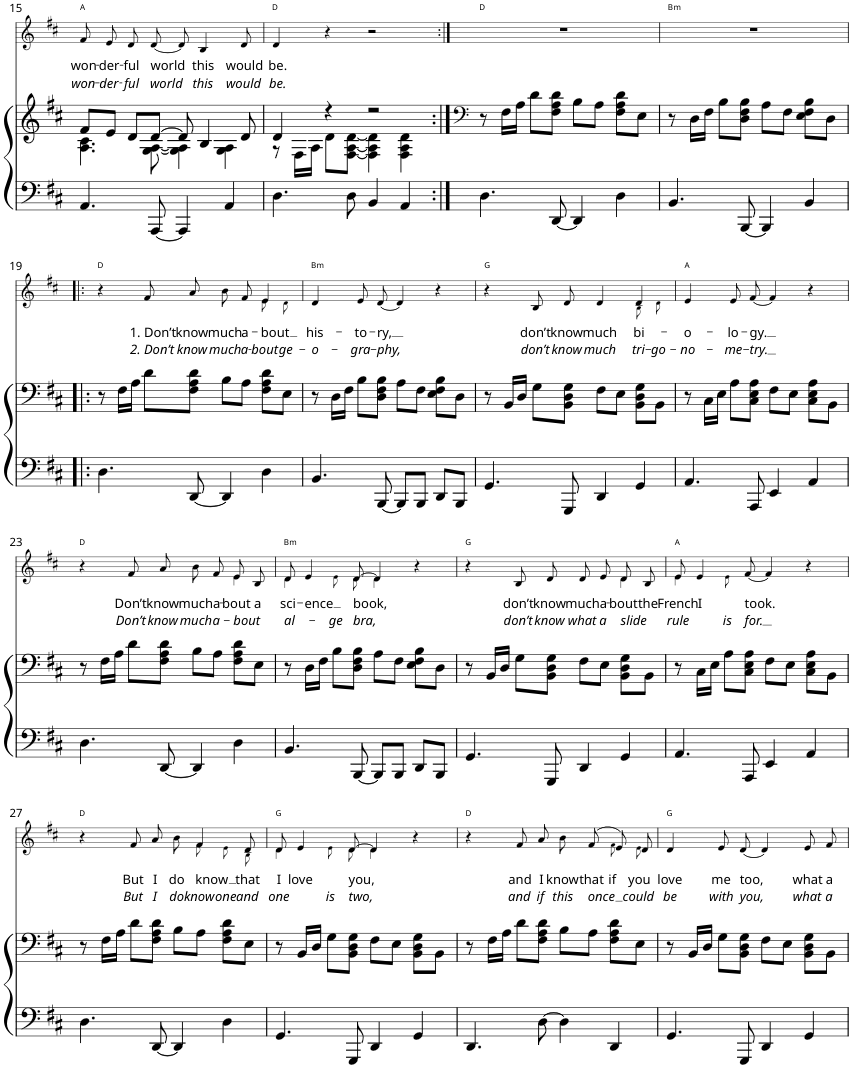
**kern	**kern	**kern	**text	**text	**harte
*part2	*part2	*part1	*part1	*part1	*part1
*staff3	*staff2	*staff1	*staff1	*staff1	*
*I"Piano	*	*I"P1	*	*	*
*I'Pno	*	*	*	*	*
!!LO:PB:g=z
*clefF4	*clefG2	*clefG2	*	*	*
*k[f#c#]	*k[f#c#]	*k[f#c#]	*	*	*
*D:	*D:	*D:	*	*	*
*M4/4	*M4/4	*M4/4	*	*	*
*met(c)	*met(c)	*met(c)	*	*	*
=15	=15	=15	=15	=15	=15
*	*^	*	*	*	*
!	!	!	!	!LO:LY:b	!LO:LY:b	!
4.AA/	8f#/L	4.A\ 4.c#\	8f#/L	won-	won-	A:maj
!	!	!	!	!LO:LY:b	!LO:LY:b	!
.	8e/J	.	8e/J	-der-	-der-	.
!	!	!	!	!LO:LY:b	!LO:LY:b	!
.	8d/L	.	8d/L	-ful	-ful	.
!	!	!	!	!LO:LY:b	!LO:LY:b	!
[8AAA/	[8d/J	[8G\ [8A\	[8d/J	world	world	.
4AAA/]	8d/]	4G\] 4A\]	8d/]	.	.	.
!	!	!	!	!LO:LY:b	!LO:LY:b	!
.	4B/	.	4B/	this	this	.
4AA/	.	4G\ 4A\	.	.	.	.
!	!	!	!	!LO:LY:b	!LO:LY:b	!
.	8d/	.	8d/	would	would	.
=16	=16	=16	=16	=16	=16	=16
!	!	!	!	!LO:LY:b	!LO:LY:b	!
4.D\	4d/	8r	4d/	be.	be.	D:maj
.	.	16F#\LL	.	.	.	.
.	.	16A\JJ	.	.	.	.
.	4r	8d\L	4r	.	.	.
8D\	.	[8F#\ [8A\ [8d\J	.	.	.	.
4BB/	2r	4F#\] 4A\] 4d\]	2r	.	.	.
4AA/	.	4F#\ 4A\ 4d\	.	.	.	.
*	*v	*v	*	*	*	*
=17:|!	=17:|!	=17:|!	=17:|!	=17:|!	=17:|!
*	*clefF4	*	*	*	*
4.D\	8r	1r	.	.	D:maj
.	16F#\LL	.	.	.	.
.	16A\JJ	.	.	.	.
.	8d\L	.	.	.	.
[8DD/	8F#\ 8A\ 8d\J	.	.	.	.
4DD/]	8B\L	.	.	.	.
.	8A\J	.	.	.	.
4D\	8F#\ 8A\ 8d\L	.	.	.	.
.	8E\J	.	.	.	.
=18	=18	=18	=18	=18	=18
!	!	!	!	!	!LO:H:kt=m
4.BB/	8r	1r	.	.	B:min
.	16D\LL	.	.	.	.
.	16F#\JJ	.	.	.	.
.	8B\L	.	.	.	.
[8BBB/	8D\ 8F#\ 8B\J	.	.	.	.
4BBB/]	8A\L	.	.	.	.
.	8F#\J	.	.	.	.
4BB/	8E\ 8F#\ 8B\L	.	.	.	.
.	8D\J	.	.	.	.
!!LO:LB:g=z
=19!|:	=19!|:	=19!|:	=19!|:	=19!|:	=19!|:
*	*	*^	*	*	*
4.D\	8r	4r	2.ryy	.	.	D:maj
.	16F#\LL	.	.	.	.	.
.	16A\JJ	.	.	.	.	.
!	!	!	!	!LO:LY:b	!LO:LY:b	!
.	8d\L	8f#/L	.	1. Don’t	2. Don’t	.
!	!	!	!	!LO:LY:b	!LO:LY:b	!
[8DD/	8F#\ 8A\ 8d\J	8a/J	.	know	know	.
!	!	!	!	!LO:LY:b	!LO:LY:b	!
4DD/]	8B\L	8b/L	.	much	much	.
!	!	!	!	!LO:LY:b	!LO:LY:b	!
.	8A\J	8f#/J	.	a-	a-	.
!	!	!	!	!LO:LY:b	!LO:LY:b	!
4D\	8F#\ 8A\ 8d\L	4e/	8e!\L	-bout	-bout	.
!	!	!	!	!	!LO:LY:b	!
.	8E\J	.	8d!\J	.	ge-	.
=20	=20	=20	=20	=20	=20	=20
!	!	!	!	!LO:LY:b	!LO:LY:b	!LO:H:kt=m
*	*	*v	*v	*	*	*
4.BB/	8r	4d/	his-	o-	B:min
.	16D\LL	.	.	.	.
.	16F#\JJ	.	.	.	.
!	!	!	!LO:LY:b	!LO:LY:b	!
.	8B\L	8e/L	-to-	-gra-	.
!	!	!	!LO:LY:b	!LO:LY:b	!
[8BBB/	8D\ 8F#\ 8B\J	[8d/J	-ry,	-phy,	.
8BBB/L]	8A\L	4d/]	.	.	.
8BBB/J	8F#\J	.	.	.	.
8DD/L	8E\ 8F#\ 8B\L	4r	.	.	.
8BBB/J	8D\J	.	.	.	.
=21	=21	=21	=21	=21	=21
*	*	*^	*	*	*
4.GG/	8r	4r	2.ryy	.	.	G:maj
.	16BB/LL	.	.	.	.	.
.	16D/JJ	.	.	.	.	.
!	!	!	!	!LO:LY:b	!LO:LY:b	!
.	8G\L	8B/L	.	don’t	don’t	.
!	!	!	!	!LO:LY:b	!LO:LY:b	!
8GGG/	8BB\ 8D\ 8G\J	8d/J	.	know	know	.
!	!	!	!	!LO:LY:b	!LO:LY:b	!
4DD/	8F#\L	4d/	.	much	much	.
.	8E\J	.	.	.	.	.
!	!	!	!	!LO:LY:b	!LO:LY:b	!
4GG/	8BB\ 8D\ 8G\L	4d/	8B!\L	bi-	tri-	.
!	!	!	!	!	!LO:LY:b	!
.	8BB\J	.	8d!\J	.	go-	.
=22	=22	=22	=22	=22	=22	=22
!	!	!	!	!LO:LY:b	!LO:LY:b	!
*	*	*v	*v	*	*	*
4.AA/	8r	4e/	-o-	-no-	A:maj
.	16C#\LL	.	.	.	.
.	16E\JJ	.	.	.	.
!	!	!	!LO:LY:b	!LO:LY:b	!
.	8A\L	8e/L	-lo-	-me-	.
!	!	!	!LO:LY:b	!LO:LY:b	!
8AAA/	8C#\ 8E\ 8A\J	[8f#/J	-gy.	-try.	.
4EE/	8F#\L	4f#/]	.	.	.
.	8E\J	.	.	.	.
4AA/	8C#\ 8E\ 8A\L	4r	.	.	.
.	8BB\J	.	.	.	.
!!LO:LB:g=z
=23	=23	=23	=23	=23	=23
*	*	*^	*	*	*
4.D\	8r	4r	2.ryy	.	.	D:maj
.	16F#\LL	.	.	.	.	.
.	16A\JJ	.	.	.	.	.
!	!	!	!	!LO:LY:b	!LO:LY:b	!
.	8d\L	8f#/L	.	Don’t	Don’t	.
!	!	!	!	!LO:LY:b	!LO:LY:b	!
[8DD/	8F#\ 8A\ 8d\J	8a/J	.	know	know	.
!	!	!	!	!LO:LY:b	!LO:LY:b	!
4DD/]	8B\L	8b/L	.	much	much	.
!	!	!	!	!LO:LY:b	!LO:LY:b	!
.	8A\J	8f#/J	.	a-	a-	.
!	!	!	!	!LO:LY:b	!LO:LY:b	!
4D\	8F#\ 8A\ 8d\L	8e/L	4e!\	-bout	-bout	.
!	!	!	!	!LO:LY:b	!	!
.	8E\J	8B/J	.	a	.	.
=24	=24	=24	=24	=24	=24	=24
!	!	!	!	!LO:LY:b	!LO:LY:b	!LO:H:kt=m
4.BB/	8r	8d/	4d!\	sci-	al-	B:min
!	!	!	!	!LO:LY:b	!	!
.	16D\LL	4e/	.	-ence	.	.
.	16F#\JJ	.	.	.	.	.
!	!	!	!	!	!LO:LY:b	!
.	8B\L	.	8e!\L	.	ge-	.
!	!	!	!	!LO:LY:b	!LO:LY:b	!
[8BBB/	8D\ 8F#\ 8B\J	[8d/	8d!\J	book,	-bra,	.
8BBB/L]	8A\L	4d/]	4d!\	.	.	.
8BBB/J	8F#\J	.	.	.	.	.
8DD/L	8E\ 8F#\ 8B\L	4r	4ryy	.	.	.
8BBB/J	8D\J	.	.	.	.	.
=25	=25	=25	=25	=25	=25	=25
4.GG/	8r	4r	2.ryy	.	.	G:maj
.	16BB/LL	.	.	.	.	.
.	16D/JJ	.	.	.	.	.
!	!	!	!	!LO:LY:b	!LO:LY:b	!
.	8G\L	8B/L	.	don’t	don’t	.
!	!	!	!	!LO:LY:b	!LO:LY:b	!
8GGG/	8BB\ 8D\ 8G\J	8d/J	.	know	know	.
!	!	!	!	!LO:LY:b	!LO:LY:b	!
4DD/	8F#\L	8d/L	.	much	what	.
!	!	!	!	!LO:LY:b	!LO:LY:b	!
.	8E\J	8e/J	.	a-	a	.
!	!	!	!	!LO:LY:b	!LO:LY:b	!
4GG/	8BB\ 8D\ 8G\L	8d/L	4d!\	-bout	slide	.
!	!	!	!	!LO:LY:b	!	!
.	8BB\J	8B/J	.	the	.	.
=26	=26	=26	=26	=26	=26	=26
!	!	!	!	!LO:LY:b	!LO:LY:b	!
4.AA/	8r	8e/	4e!\	French	rule	A:maj
!	!	!	!	!LO:LY:b	!	!
.	16C#\LL	4e/	.	I	.	.
.	16E\JJ	.	.	.	.	.
!	!	!	!	!	!LO:LY:b	!
.	8A\L	.	8e!\	.	is	.
!	!	!	!	!LO:LY:b	!LO:LY:b	!
8AAA/	8C#\ 8E\ 8A\J	[8f#/	2ryy	took.	for.	.
4EE/	8F#\L	4f#/]	.	.	.	.
.	8E\J	.	.	.	.	.
4AA/	8C#\ 8E\ 8A\L	4r	.	.	.	.
.	8BB\J	.	8ryy	.	.	.
!!LO:LB:g=z	!!
=27	=27	=27	=27	=27	=27	=27
4.D\	8r	4r	8ryy	.	.	D:maj
*	*	*v	*v	*	*	*
.	16F#\LL	.	.	.	.
.	16A\JJ	.	.	.	.
!	!	!	!LO:LY:b	!LO:LY:b	!
.	8d\L	8f#/L	But	But	.
!	!	!	!LO:LY:b	!LO:LY:b	!
[8DD/	8F#\ 8A\ 8d\J	8a/J	I	I	.
!	!	!	!LO:LY:b	!LO:LY:b	!
4DD/]	8B\L	8b\	do	do	.
!	!	!	!LO:LY:b	!LO:LY:b	!
*	*	*^	*	*	*
.	8A\J	4f#/	8f#!\	know	know	.
!	!	!	!	!	!LO:LY:b	!
4D\	8F#\ 8A\ 8d\L	.	8e!\L	.	one	.
!	!	!	!	!LO:LY:b	!LO:LY:b	!
.	8E\J	8d/	8B!\J	that	and	.
=28	=28	=28	=28	=28	=28	=28
!	!	!	!	!LO:LY:b	!LO:LY:b	!
4.GG/	8r	8d/	4d!\	I	one	G:maj
!	!	!	!	!LO:LY:b	!	!
.	16BB/LL	4e/	.	love	.	.
.	16D/JJ	.	.	.	.	.
!	!	!	!	!	!LO:LY:b	!
.	8G\L	.	8e!\L	.	is	.
!	!	!	!	!LO:LY:b	!LO:LY:b	!
8GGG/	8BB\ 8D\ 8G\J	[8d/	8d!\J	you,	two,	.
4DD/	8F#\L	4d/]	4d!\	.	.	.
.	8E\J	.	.	.	.	.
4GG/	8BB\ 8D\ 8G\L	4r	4ryy	.	.	.
.	8BB\J	.	.	.	.	.
=29	=29	=29	=29	=29	=29	=29
4.DD/	8r	4r	2.ryy	.	.	D:maj
.	16F#\LL	.	.	.	.	.
.	16A\JJ	.	.	.	.	.
!	!	!	!	!LO:LY:b	!LO:LY:b	!
.	8d\L	8f#/L	.	and	and	.
!	!	!	!	!LO:LY:b	!LO:LY:b	!
[8D\	8F#\ 8A\ 8d\J	8a/J	.	I	if	.
!	!	!	!	!LO:LY:b	!LO:LY:b	!
4D\]	8B\L	8b/L	.	know	this	.
!	!	!	!	!LO:LY:b	!LO:LY:b	!
.	8A\J	(8f#/J	.	that	once	.
!	!	!	!	!LO:LY:b	!	!
4DD/	8F#\ 8A\ 8d\L	8e/L)	8f#!\L	if	.	.
!	!	!	!	!LO:LY:b	!LO:LY:b	!
.	8E\J	8d/J	8e!\J	you	could	.
=30	=30	=30	=30	=30	=30	=30
!	!	!	!	!LO:LY:b	!LO:LY:b	!
*	*	*v	*v	*	*	*
4.GG/	8r	4d/	love	be	G:maj
.	16BB/LL	.	.	.	.
.	16D/JJ	.	.	.	.
!	!	!	!LO:LY:b	!LO:LY:b	!
.	8G\L	8e/L	me	with	.
!	!	!	!LO:LY:b	!LO:LY:b	!
8GGG/	8BB\ 8D\ 8G\J	[8d/J	too,	you,	.
4DD/	8F#\L	4d/]	.	.	.
.	8E\J	.	.	.	.
!	!	!	!LO:LY:b	!LO:LY:b	!
4GG/	8BB\ 8D\ 8G\L	8e/L	what	what	.
!	!	!	!LO:LY:b	!LO:LY:b	!
.	8BB\J	8f#/J	a	a	.
=	=	=	=	=	=
*-	*-	*-	*-	*-	*-
